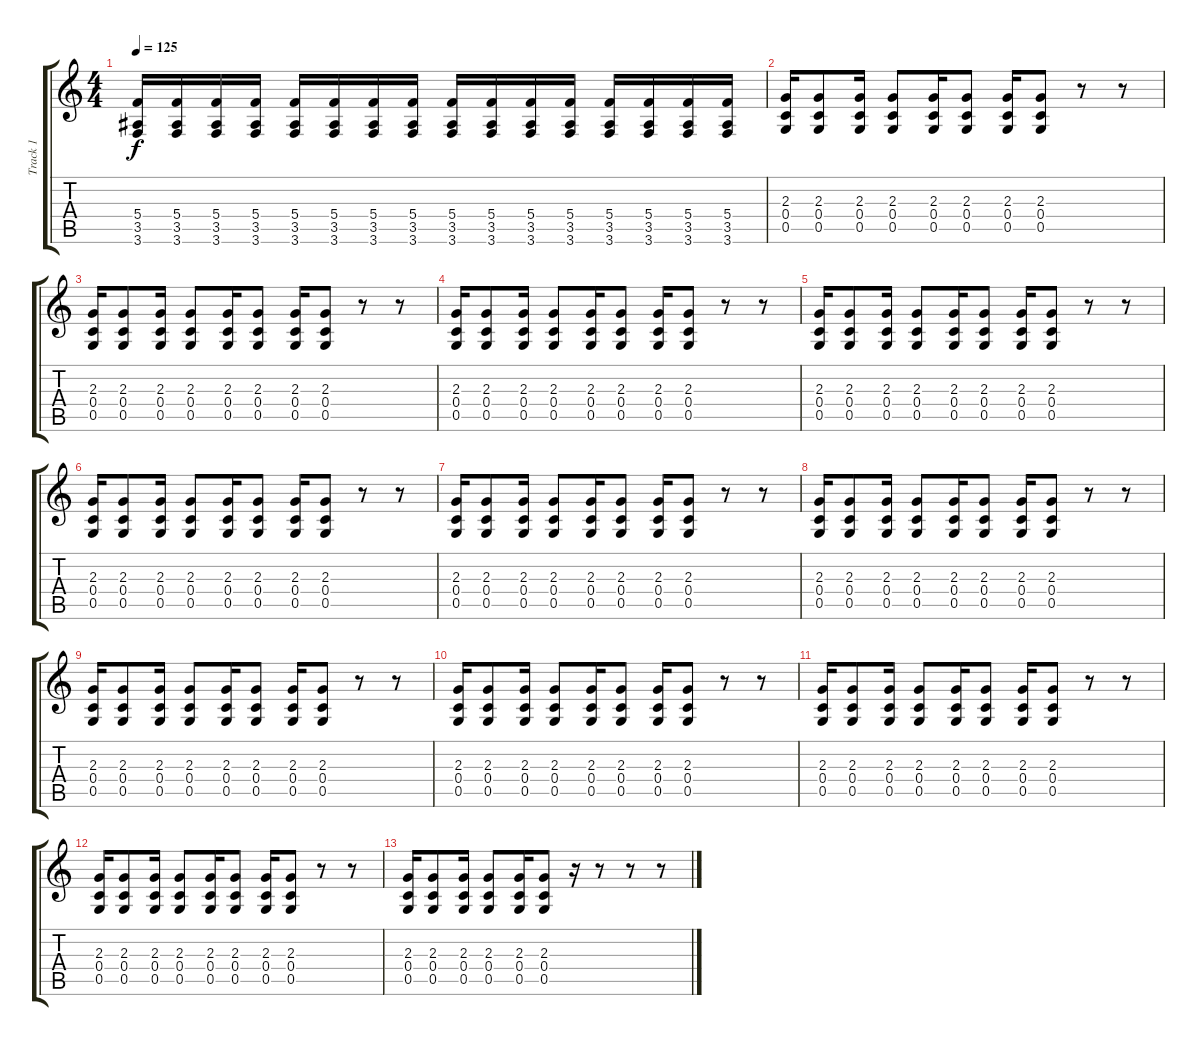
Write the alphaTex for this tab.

\track ("Track 1" "Track 1") {instrument distortionguitar}
\staff {score tabs}
\tuning (D4 A3 F3 C3 G2 D2) {hide}
\ts (4 4)
\tempo 125
\clef g2
\ks c
(5.4 3.5 3.6).16{dy f} (5.4 3.5 3.6).16 (5.4 3.5 3.6).16 (5.4 3.5 3.6).16 (5.4 3.5 3.6).16 (5.4 3.5 3.6).16 (5.4 3.5 3.6).16 (5.4 3.5 3.6).16 (5.4 3.5 3.6).16 (5.4 3.5 3.6).16 (5.4 3.5 3.6).16 (5.4 3.5 3.6).16 (5.4 3.5 3.6).16 (5.4 3.5 3.6).16 (5.4 3.5 3.6).16 (5.4 3.5 3.6).16 |
(2.3 0.4 0.5).16 (2.3 0.4 0.5).8 (2.3 0.4 0.5).16 (2.3 0.4 0.5).8 (2.3 0.4 0.5).16 (2.3 0.4 0.5).8 (2.3 0.4 0.5).16 (2.3 0.4 0.5).8 r.8 r.8 |
(2.3 0.4 0.5).16 (2.3 0.4 0.5).8 (2.3 0.4 0.5).16 (2.3 0.4 0.5).8 (2.3 0.4 0.5).16 (2.3 0.4 0.5).8 (2.3 0.4 0.5).16 (2.3 0.4 0.5).8 r.8 r.8 |
(2.3 0.4 0.5).16 (2.3 0.4 0.5).8 (2.3 0.4 0.5).16 (2.3 0.4 0.5).8 (2.3 0.4 0.5).16 (2.3 0.4 0.5).8 (2.3 0.4 0.5).16 (2.3 0.4 0.5).8 r.8 r.8 |
(2.3 0.4 0.5).16 (2.3 0.4 0.5).8 (2.3 0.4 0.5).16 (2.3 0.4 0.5).8 (2.3 0.4 0.5).16 (2.3 0.4 0.5).8 (2.3 0.4 0.5).16 (2.3 0.4 0.5).8 r.8 r.8 |
(2.3 0.4 0.5).16 (2.3 0.4 0.5).8 (2.3 0.4 0.5).16 (2.3 0.4 0.5).8 (2.3 0.4 0.5).16 (2.3 0.4 0.5).8 (2.3 0.4 0.5).16 (2.3 0.4 0.5).8 r.8 r.8 |
(2.3 0.4 0.5).16 (2.3 0.4 0.5).8 (2.3 0.4 0.5).16 (2.3 0.4 0.5).8 (2.3 0.4 0.5).16 (2.3 0.4 0.5).8 (2.3 0.4 0.5).16 (2.3 0.4 0.5).8 r.8 r.8 |
(2.3 0.4 0.5).16 (2.3 0.4 0.5).8 (2.3 0.4 0.5).16 (2.3 0.4 0.5).8 (2.3 0.4 0.5).16 (2.3 0.4 0.5).8 (2.3 0.4 0.5).16 (2.3 0.4 0.5).8 r.8 r.8 |
(2.3 0.4 0.5).16 (2.3 0.4 0.5).8 (2.3 0.4 0.5).16 (2.3 0.4 0.5).8 (2.3 0.4 0.5).16 (2.3 0.4 0.5).8 (2.3 0.4 0.5).16 (2.3 0.4 0.5).8 r.8 r.8 |
(2.3 0.4 0.5).16 (2.3 0.4 0.5).8 (2.3 0.4 0.5).16 (2.3 0.4 0.5).8 (2.3 0.4 0.5).16 (2.3 0.4 0.5).8 (2.3 0.4 0.5).16 (2.3 0.4 0.5).8 r.8 r.8 |
(2.3 0.4 0.5).16 (2.3 0.4 0.5).8 (2.3 0.4 0.5).16 (2.3 0.4 0.5).8 (2.3 0.4 0.5).16 (2.3 0.4 0.5).8 (2.3 0.4 0.5).16 (2.3 0.4 0.5).8 r.8 r.8 |
(2.3 0.4 0.5).16 (2.3 0.4 0.5).8 (2.3 0.4 0.5).16 (2.3 0.4 0.5).8 (2.3 0.4 0.5).16 (2.3 0.4 0.5).8 (2.3 0.4 0.5).16 (2.3 0.4 0.5).8 r.8 r.8 |
(2.3 0.4 0.5).16 (2.3 0.4 0.5).8 (2.3 0.4 0.5).16 (2.3 0.4 0.5).8 (2.3 0.4 0.5).16 (2.3 0.4 0.5).8 r.16 r.8 r.8 r.8
